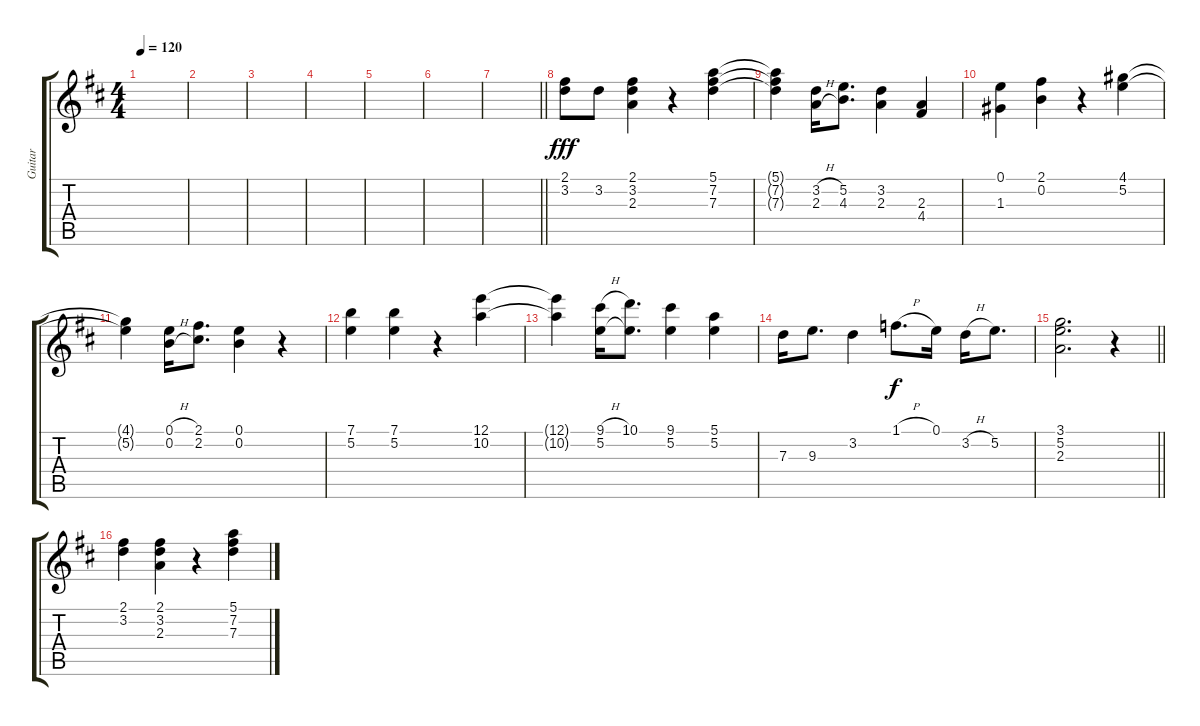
\track ("Guitar" "Guitar") {instrument electricguitarmuted}
\staff {score tabs}
\tuning (E4 B3 G3 D3 A2 E2) {hide}
\ts (4 4)
\tempo 120
\clef g2
\ks d
|
|
|
|
|
|
\barLineRight lightlight
|
(2.1 3.2).8{dy fff} 3.2.8 (2.1 3.2 2.3).4 r.4 (5.1 7.2 7.3).4 |
(5.1{t} 7.2{t} 7.3{t}).4 (3.2{h} 2.3{h}).16 (5.2 4.3).8{d} (3.2 2.3).4 (2.3 4.4).4 |
(0.1 1.3).4 (2.1 0.2).4 r.4 (4.1 5.2).4 |
(4.1{t} 5.2{t}).4 (0.1{h} 0.2{h}).16 (2.1 2.2).8{d} (0.1 0.2).4 r.4 |
(7.1 5.2).4 (7.1 5.2).4 r.4 (12.1 10.2).4 |
(12.1{t} 10.2{t}).4 (9.1{h} 5.2).16 (10.1 5.2{t}).8{d} (9.1 5.2).4 (5.1 5.2).4 |
7.3.16 9.3.8{d} 3.2.4 1.1{h}.8{d dy f} 0.1.16 3.2{h}.16 5.2.8{d} |
\barLineRight lightlight
(3.1 5.2 2.3).2{d} r.4 |
(2.1 3.2).4 (2.1 3.2 2.3).4 r.4 (5.1 7.2 7.3).4
